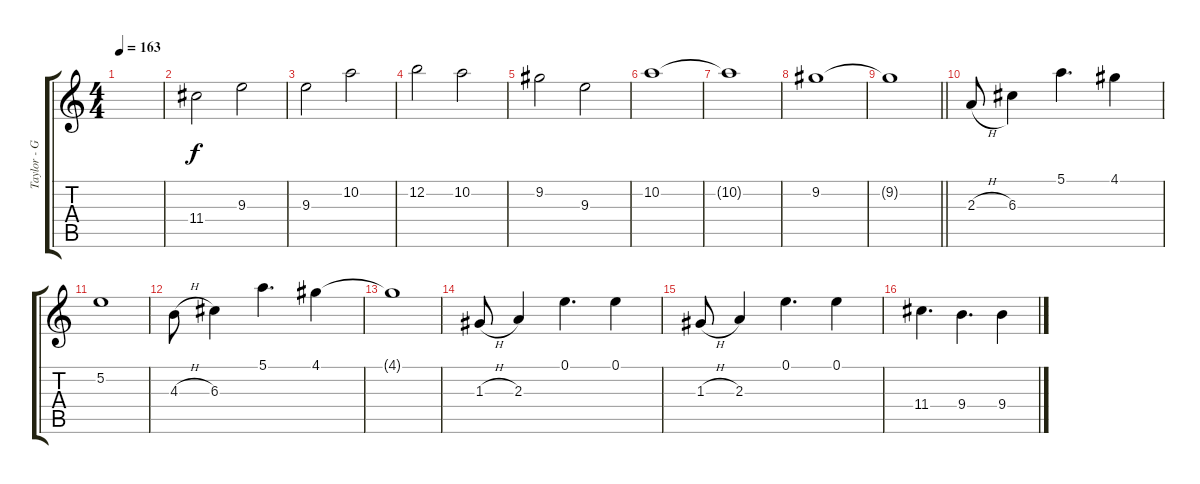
\track ("Taylor - Guitar" "Taylor - G") {instrument overdrivenguitar}
\staff {score tabs}
\tuning (E4 B3 G3 D3 A2 E2) {hide}
\ts (4 4)
\tempo 163
\clef g2
\ks c
|
11.4.2 9.3.2 |
9.3.2 10.2.2 |
12.2.2 10.2.2 |
9.2.2 9.3.2 |
10.2.1 |
10.2{t}.1 |
9.2.1 |
\barLineRight lightlight
9.2{t}.1 |
2.3{h}.8 6.3.4 5.1.4{d} 4.1.4 |
5.2.1 |
4.3{h}.8 6.3.4 5.1.4{d} 4.1.4 |
4.1{t}.1 |
1.3{h}.8 2.3.4 0.1.4{d} 0.1.4 |
1.3{h}.8 2.3.4 0.1.4{d} 0.1.4 |
11.4.4{d} 9.4.4{d} 9.4.4
